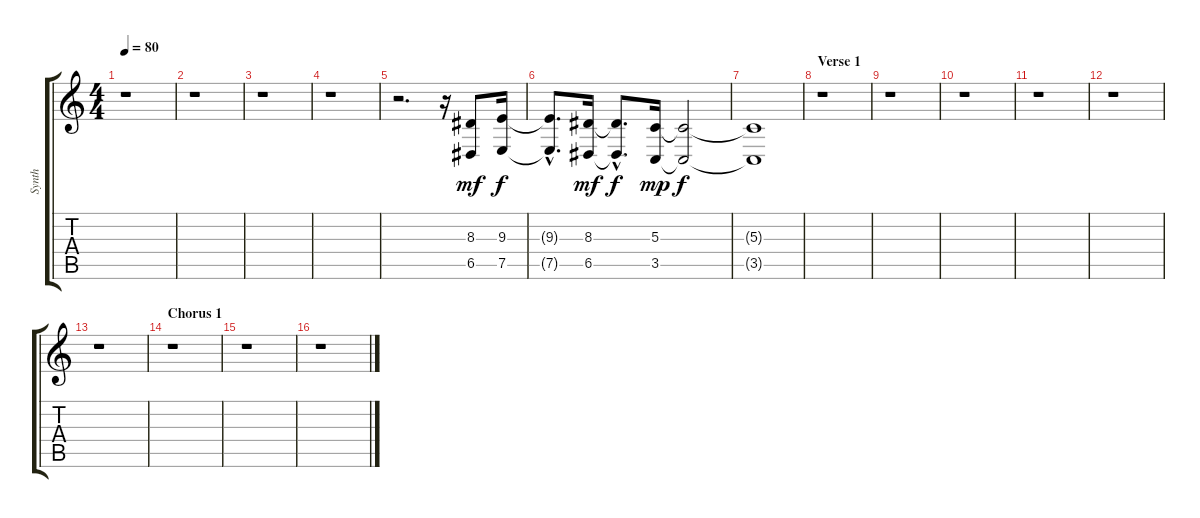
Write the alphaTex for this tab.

\track ("Synth" "Synth") {instrument stringensemble2}
\staff {score tabs}
\tuning (E4 B3 G3 D3 A2 C2) {hide}
\ts (4 4)
\tempo 80
\clef g2
\ks c
r.1{dy mf instrument stringensemble2} |
r.1 |
r.1 |
r.1 |
r.2{d} r.16 (8.3 6.5).8 (9.3 7.5).16{dy f} |
(9.3{hac t} 7.5{hac t}).8{d} (8.3 6.5).16{dy mf} (8.3{hac t} 6.5{hac t}).8{d dy f} (5.3 3.5).16{dy mp} (5.3{t} 3.5{t}).2{dy f} |
(5.3{t} 3.5{t}).1 |
\section ("" "Verse 1")
r.1 |
r.1 |
r.1 |
r.1 |
r.1 |
r.1 |
\section ("" "Chorus 1")
r.1 |
r.1 |
r.1
